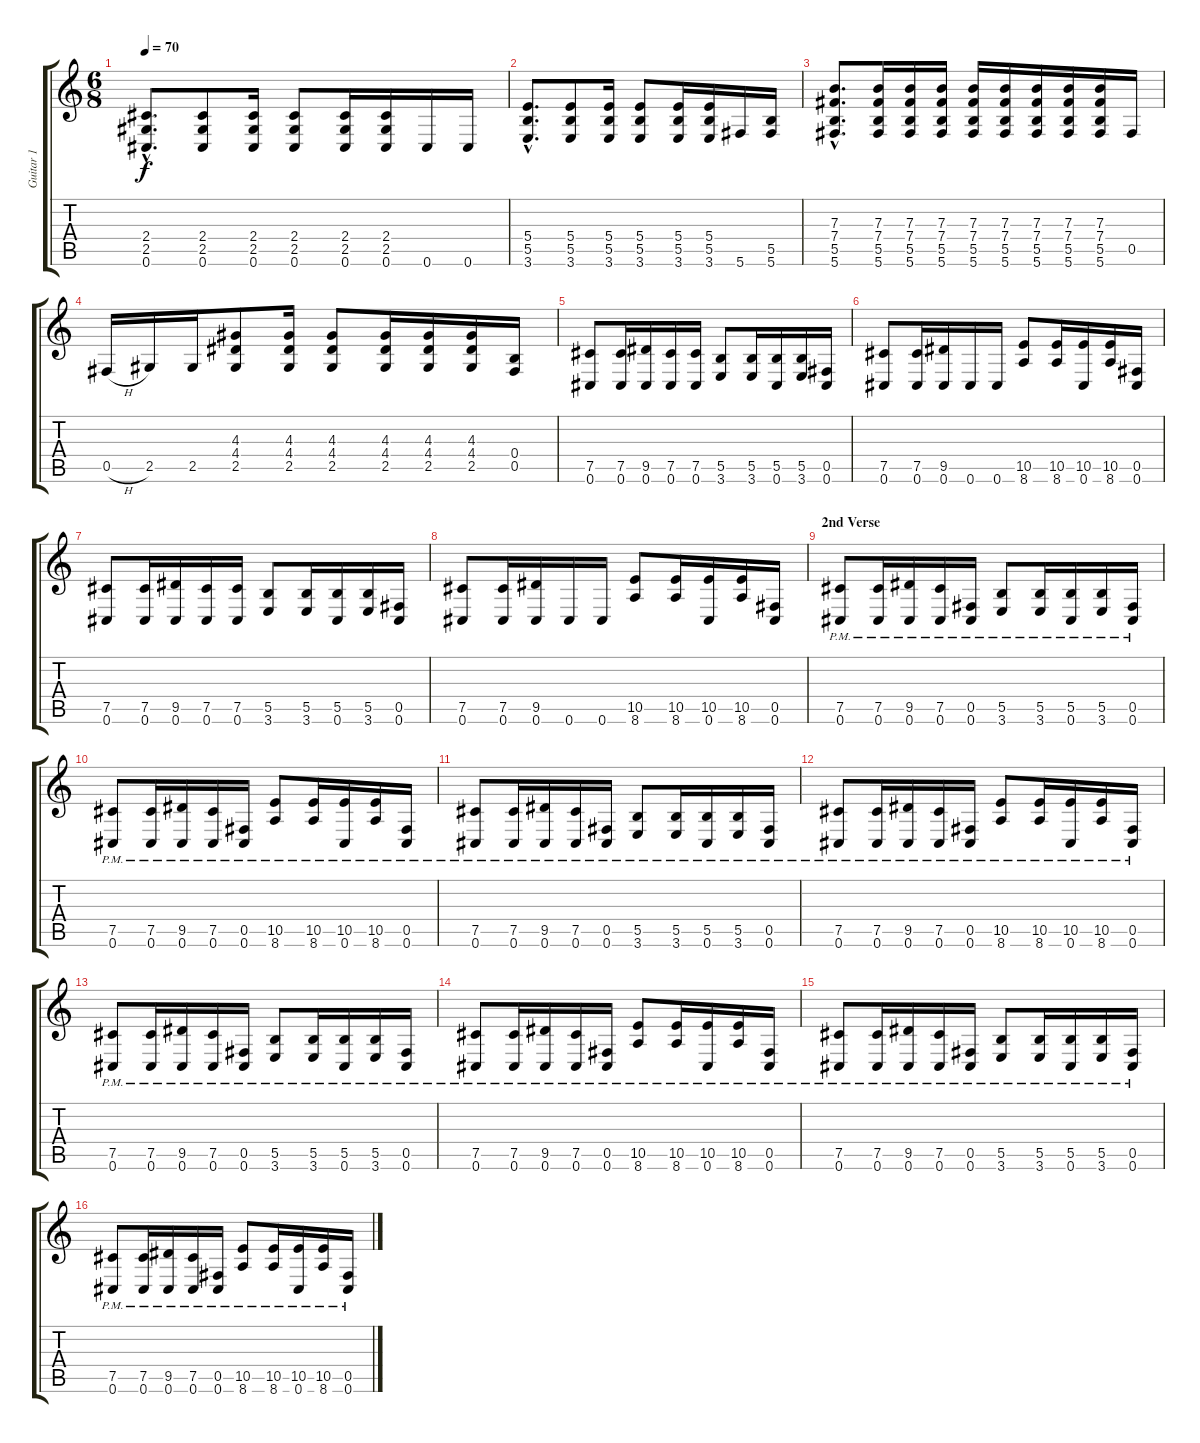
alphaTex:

\track ("Guitar 1" "Guitar 1") {instrument distortionguitar}
\staff {score tabs}
\tuning (Db4 Ab3 E3 B2 Gb2 Db2) {hide}
\ts (6 8)
\tempo 70
\clef g2
\ks c
(2.4{hac} 2.5{hac} 0.6{hac}).8{d dy f} (2.4 2.5 0.6).8 (2.4 2.5 0.6).16 (2.4 2.5 0.6).8 (2.4 2.5 0.6).16 (2.4 2.5 0.6).16 0.6.16 0.6.16 |
(5.4{hac} 5.5{hac} 3.6{hac}).8{d} (5.4 5.5 3.6).8 (5.4 5.5 3.6).16 (5.4 5.5 3.6).8 (5.4 5.5 3.6).16 (5.4 5.5 3.6).16 5.6.16 (5.5 5.6).16 |
(7.3{hac} 7.4{hac} 5.5{hac} 5.6{hac}).8{d} (7.3 7.4 5.5 5.6).16 (7.3 7.4 5.5 5.6).16 (7.3 7.4 5.5 5.6).16 (7.3 7.4 5.5 5.6).16 (7.3 7.4 5.5 5.6).16 (7.3 7.4 5.5 5.6).16 (7.3 7.4 5.5 5.6).16 (7.3 7.4 5.5 5.6).16 0.5.16 |
0.5{h}.16 2.5.16 2.5.16 (4.3 4.4 2.5).8 (4.3 4.4 2.5).16 (4.3 4.4 2.5).8 (4.3 4.4 2.5).16 (4.3 4.4 2.5).16 (4.3 4.4 2.5).16 (0.4 0.5).16 |
(7.5 0.6).8 (7.5 0.6).16 (9.5 0.6).16 (7.5 0.6).16 (7.5 0.6).16 (5.5 3.6).8 (5.5 3.6).16 (5.5 0.6).16 (5.5 3.6).16 (0.5 0.6).16 |
(7.5 0.6).8 (7.5 0.6).16 (9.5 0.6).16 0.6.16 0.6.16 (10.5 8.6).8 (10.5 8.6).16 (10.5 0.6).16 (10.5 8.6).16 (0.5 0.6).16 |
(7.5 0.6).8 (7.5 0.6).16 (9.5 0.6).16 (7.5 0.6).16 (7.5 0.6).16 (5.5 3.6).8 (5.5 3.6).16 (5.5 0.6).16 (5.5 3.6).16 (0.5 0.6).16 |
(7.5 0.6).8 (7.5 0.6).16 (9.5 0.6).16 0.6.16 0.6.16 (10.5 8.6).8 (10.5 8.6).16 (10.5 0.6).16 (10.5 8.6).16 (0.5 0.6).16 |
\section ("" "2nd Verse")
(7.5{pm} 0.6{pm}).8 (7.5{pm} 0.6{pm}).16 (9.5{pm} 0.6{pm}).16 (7.5{pm} 0.6{pm}).16 (0.5{pm} 0.6{pm}).16 (5.5{pm} 3.6{pm}).8 (5.5{pm} 3.6{pm}).16 (5.5{pm} 0.6{pm}).16 (5.5{pm} 3.6{pm}).16 (0.5{pm} 0.6{pm}).16 |
(7.5{pm} 0.6{pm}).8 (7.5{pm} 0.6{pm}).16 (9.5{pm} 0.6{pm}).16 (7.5{pm} 0.6{pm}).16 (0.5{pm} 0.6{pm}).16 (10.5{pm} 8.6{pm}).8 (10.5{pm} 8.6{pm}).16 (10.5{pm} 0.6{pm}).16 (10.5{pm} 8.6{pm}).16 (0.5{pm} 0.6{pm}).16 |
(7.5{pm} 0.6{pm}).8 (7.5{pm} 0.6{pm}).16 (9.5{pm} 0.6{pm}).16 (7.5{pm} 0.6{pm}).16 (0.5{pm} 0.6{pm}).16 (5.5{pm} 3.6{pm}).8 (5.5{pm} 3.6{pm}).16 (5.5{pm} 0.6{pm}).16 (5.5{pm} 3.6{pm}).16 (0.5{pm} 0.6{pm}).16 |
(7.5{pm} 0.6{pm}).8 (7.5{pm} 0.6{pm}).16 (9.5{pm} 0.6{pm}).16 (7.5{pm} 0.6{pm}).16 (0.5{pm} 0.6{pm}).16 (10.5{pm} 8.6{pm}).8 (10.5{pm} 8.6{pm}).16 (10.5{pm} 0.6{pm}).16 (10.5{pm} 8.6{pm}).16 (0.5{pm} 0.6{pm}).16 |
(7.5{pm} 0.6{pm}).8 (7.5{pm} 0.6{pm}).16 (9.5{pm} 0.6{pm}).16 (7.5{pm} 0.6{pm}).16 (0.5{pm} 0.6{pm}).16 (5.5{pm} 3.6{pm}).8 (5.5{pm} 3.6{pm}).16 (5.5{pm} 0.6{pm}).16 (5.5{pm} 3.6{pm}).16 (0.5{pm} 0.6{pm}).16 |
(7.5{pm} 0.6{pm}).8 (7.5{pm} 0.6{pm}).16 (9.5{pm} 0.6{pm}).16 (7.5{pm} 0.6{pm}).16 (0.5{pm} 0.6{pm}).16 (10.5{pm} 8.6{pm}).8 (10.5{pm} 8.6{pm}).16 (10.5{pm} 0.6{pm}).16 (10.5{pm} 8.6{pm}).16 (0.5{pm} 0.6{pm}).16 |
(7.5{pm} 0.6{pm}).8 (7.5{pm} 0.6{pm}).16 (9.5{pm} 0.6{pm}).16 (7.5{pm} 0.6{pm}).16 (0.5{pm} 0.6{pm}).16 (5.5{pm} 3.6{pm}).8 (5.5{pm} 3.6{pm}).16 (5.5{pm} 0.6{pm}).16 (5.5{pm} 3.6{pm}).16 (0.5{pm} 0.6{pm}).16 |
(7.5{pm} 0.6{pm}).8 (7.5{pm} 0.6{pm}).16 (9.5{pm} 0.6{pm}).16 (7.5{pm} 0.6{pm}).16 (0.5{pm} 0.6{pm}).16 (10.5{pm} 8.6{pm}).8 (10.5{pm} 8.6{pm}).16 (10.5{pm} 0.6{pm}).16 (10.5{pm} 8.6{pm}).16 (0.5{pm} 0.6{pm}).16
